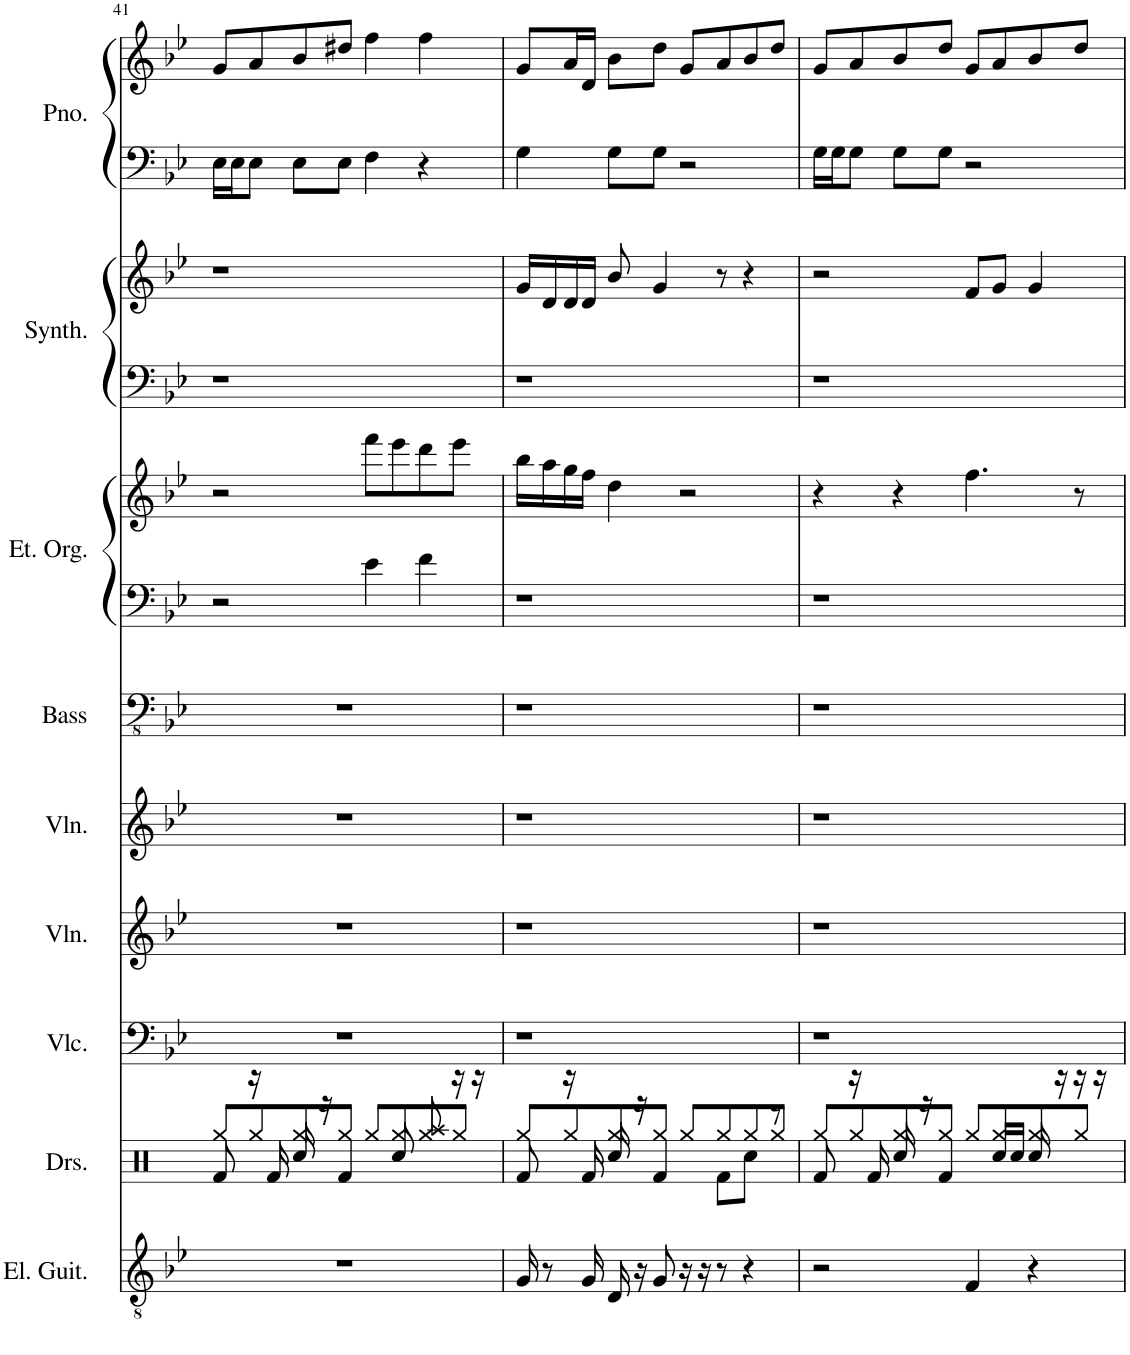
**kern	**kern	**kern	**kern	**kern	**kern	**kern	**kern	**kern	**kern	**kern	**kern
*part9	*part8	*part7	*part6	*part5	*part4	*part3	*part3	*part2	*part2	*part1	*part1
*staff12	*staff11	*staff10	*staff9	*staff8	*staff7	*staff6	*staff5	*staff4	*staff3	*staff2	*staff1
*I"Electric Guitar	*I"Drumset	*I"Violoncello	*I"Violin	*I"Violin	*I"Acoustic Bass	*I"Electronic Organ	*	*I"Keyboard Synthesizer	*	*I"Piano	*
*I'El. Guit.	*I'Drs.	*I'Vlc.	*I'Vln.	*I'Vln.	*I'Bass	*I'Et. Org.	*	*I'Synth.	*	*I'Pno.	*
!!LO:PB:g=z
*clefGv2	*clefX	*clefF4	*clefG2	*clefG2	*clefFv4	*clefF4	*clefG2	*clefF4	*clefG2	*clefF4	*clefG2
*k[b-e-]	*k[]	*k[b-e-]	*k[b-e-]	*k[b-e-]	*k[b-e-]	*k[b-e-]	*k[b-e-]	*k[b-e-]	*k[b-e-]	*k[b-e-]	*k[b-e-]
*M4/4	*M4/4	*M4/4	*M4/4	*M4/4	*M4/4	*M4/4	*M4/4	*M4/4	*M4/4	*M4/4	*M4/4
=41	=41	=41	=41	=41	=41	=41	=41	=41	=41	=41	=41
*	*^	*	*	*	*	*	*	*	*	*	*
1r	8Rf/	8Rgg/L	1r	1r	1r	1r	2r	2r	1r	1r	16E-\LL	8g/L
.	.	.	.	.	.	.	.	.	.	.	16E-\J	.
.	16r	8Rgg/	.	.	.	.	.	.	.	.	8E-\J	8a/
.	16Rf/	.	.	.	.	.	.	.	.	.	.	.
.	16Rcc/	8Rgg/	.	.	.	.	.	.	.	.	8E-\L	8b-/
.	16r	.	.	.	.	.	.	.	.	.	.	.
.	4Rf/	8Rgg/J	.	.	.	.	.	.	.	.	8E-\J	8dd#X/J
.	.	8Rgg/L	.	.	.	.	4e-\	8fff\L	.	.	4F\	4ff\
.	8Rcc/	8Rgg/	.	.	.	.	.	8eee-\	.	.	.	.
.	8Raa/	8Rgg/	.	.	.	.	4f\	8ddd\	.	.	4r	4ff\
.	16r	8Rgg/J	.	.	.	.	.	8eee-\J	.	.	.	.
.	16r	.	.	.	.	.	.	.	.	.	.	.
=42	=42	=42	=42	=42	=42	=42	=42	=42	=42	=42	=42	=42
16G/	8Rf/	8Rgg/L	1r	1r	1r	1r	1r	16bb-\LL	1r	16g/LL	4G\	8g/L
8r	.	.	.	.	.	.	.	16aa\	.	16d/	.	.
.	16r	8Rgg/	.	.	.	.	.	16gg\	.	16d/	.	16a/L
16G/	16Rf/	.	.	.	.	.	.	16ff\JJ	.	16d/JJ	.	16d/JJ
16D/	16Rcc/	8Rgg/	.	.	.	.	.	4dd\	.	8b-/	8G\L	8b-\L
16r	16r	.	.	.	.	.	.	.	.	.	.	.
8G/	4Rf/	8Rgg/J	.	.	.	.	.	.	.	4g/	8G\J	8dd\J
16r	.	8Rgg/L	.	.	.	.	.	2r	.	.	2r	8g/L
16r	.	.	.	.	.	.	.	.	.	.	.	.
8r	8Rf\L	8Rgg/	.	.	.	.	.	.	.	8r	.	8a/
4r	8Rcc\J	8Rgg/	.	.	.	.	.	.	.	4r	.	8b-/
.	8r	8Rgg/J	.	.	.	.	.	.	.	.	.	8dd/J
=43	=43	=43	=43	=43	=43	=43	=43	=43	=43	=43	=43	=43
2r	8Rf/	8Rgg/L	1r	1r	1r	1r	1r	4r	1r	2r	16G\LL	8g/L
.	.	.	.	.	.	.	.	.	.	.	16G\J	.
.	16r	8Rgg/	.	.	.	.	.	.	.	.	8G\J	8a/
.	16Rf/	.	.	.	.	.	.	.	.	.	.	.
.	16Rcc/	8Rgg/	.	.	.	.	.	4r	.	.	8G\L	8b-/
.	16r	.	.	.	.	.	.	.	.	.	.	.
.	4Rf/	8Rgg/J	.	.	.	.	.	.	.	.	8G\J	8dd/J
4F/	.	8Rgg/L	.	.	.	.	.	4.ff\	.	8f/L	2r	8g/L
.	16Rcc/LL	8Rgg/	.	.	.	.	.	.	.	8g/J	.	8a/
.	16Rcc/JJ	.	.	.	.	.	.	.	.	.	.	.
4r	16Rcc/	8Rgg/	.	.	.	.	.	.	.	4g/	.	8b-/
.	16r	.	.	.	.	.	.	.	.	.	.	.
.	16r	8Rgg/J	.	.	.	.	.	8r	.	.	.	8dd/J
.	16r	.	.	.	.	.	.	.	.	.	.	.
*	*v	*v	*	*	*	*	*	*	*	*	*	*
=	=	=	=	=	=	=	=	=	=	=	=
*-	*-	*-	*-	*-	*-	*-	*-	*-	*-	*-	*-
